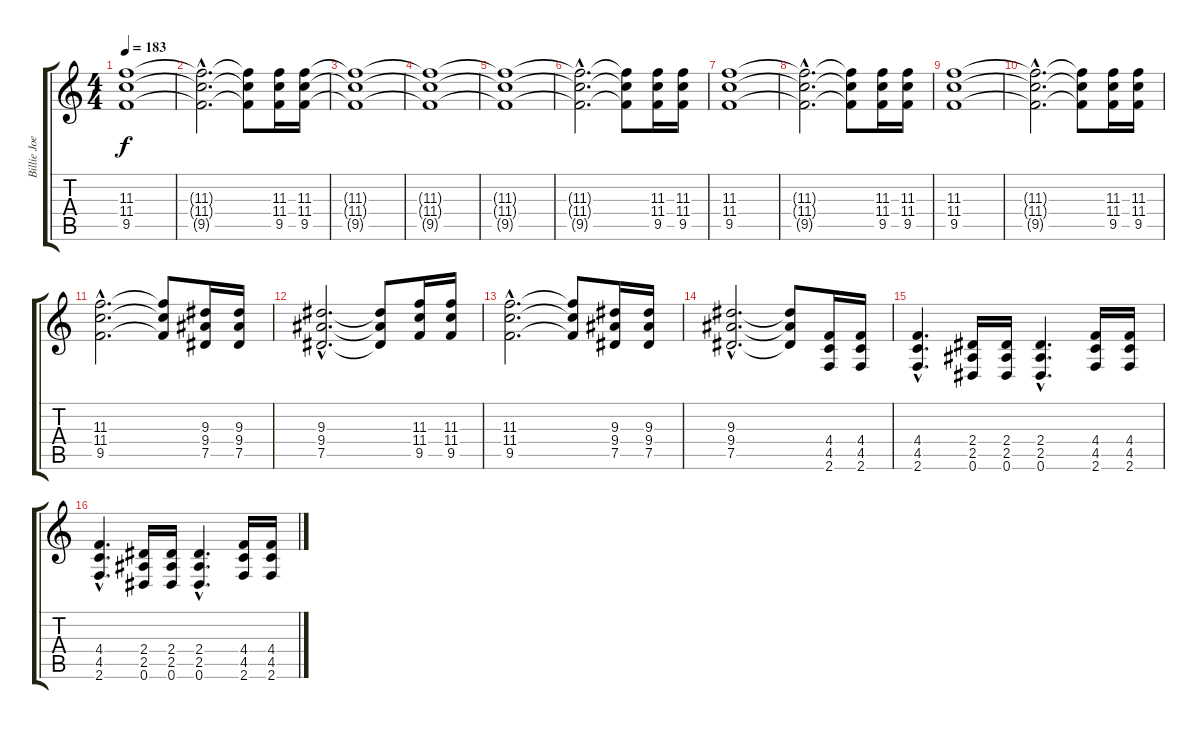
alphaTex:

\track ("Billie Joe Guitar" "Billie Joe") {instrument distortionguitar}
\staff {score tabs}
\tuning (Eb4 Bb3 Gb3 Db3 Ab2 Eb2) {hide}
\ts (4 4)
\tempo 183
\clef g2
\ks c
(11.3{t} 11.4{t} 9.5{t}).1{dy f} |
(11.3{hac t} 11.4{hac t} 9.5{hac t}).2{d} (11.3{t} 11.4{t} 9.5{t}).8 (11.3 11.4 9.5).16 (11.3 11.4 9.5).16 |
(11.3{t} 11.4{t} 9.5{t}).1 |
(11.3{t} 11.4{t} 9.5{t}).1 |
(11.3{t} 11.4{t} 9.5{t}).1 |
(11.3{hac t} 11.4{hac t} 9.5{hac t}).2{d} (11.3{t} 11.4{t} 9.5{t}).8 (11.3 11.4 9.5).16 (11.3 11.4 9.5).16 |
(11.3 11.4 9.5).1 |
(11.3{hac t} 11.4{hac t} 9.5{hac t}).2{d} (11.3{t} 11.4{t} 9.5{t}).8 (11.3 11.4 9.5).16 (11.3 11.4 9.5).16 |
(11.3 11.4 9.5).1 |
(11.3{hac t} 11.4{hac t} 9.5{hac t}).2{d} (11.3{t} 11.4{t} 9.5{t}).8 (11.3 11.4 9.5).16 (11.3 11.4 9.5).16 |
(11.3{hac} 11.4{hac} 9.5{hac}).2{d} (11.3{t} 11.4{t} 9.5{t}).8 (9.3 9.4 7.5).16 (9.3 9.4 7.5).16 |
(9.3{hac} 9.4{hac} 7.5{hac}).2{d} (9.3{t} 9.4{t} 7.5{t}).8 (11.3 11.4 9.5).16 (11.3 11.4 9.5).16 |
(11.3{hac} 11.4{hac} 9.5{hac}).2{d} (11.3{t} 11.4{t} 9.5{t}).8 (9.3 9.4 7.5).16 (9.3 9.4 7.5).16 |
(9.3{hac} 9.4{hac} 7.5{hac}).2{d} (9.3{t} 9.4{t} 7.5{t}).8 (4.4 4.5 2.6).16 (4.4 4.5 2.6).16 |
(4.4{hac} 4.5{hac} 2.6{hac}).4{d} (2.4 2.5 0.6).16 (2.4 2.5 0.6).16 (2.4{hac} 2.5{hac} 0.6{hac}).4{d} (4.4 4.5 2.6).16 (4.4 4.5 2.6).16 |
(4.4{hac} 4.5{hac} 2.6{hac}).4{d} (2.4 2.5 0.6).16 (2.4 2.5 0.6).16 (2.4{hac} 2.5{hac} 0.6{hac}).4{d} (4.4 4.5 2.6).16 (4.4 4.5 2.6).16
